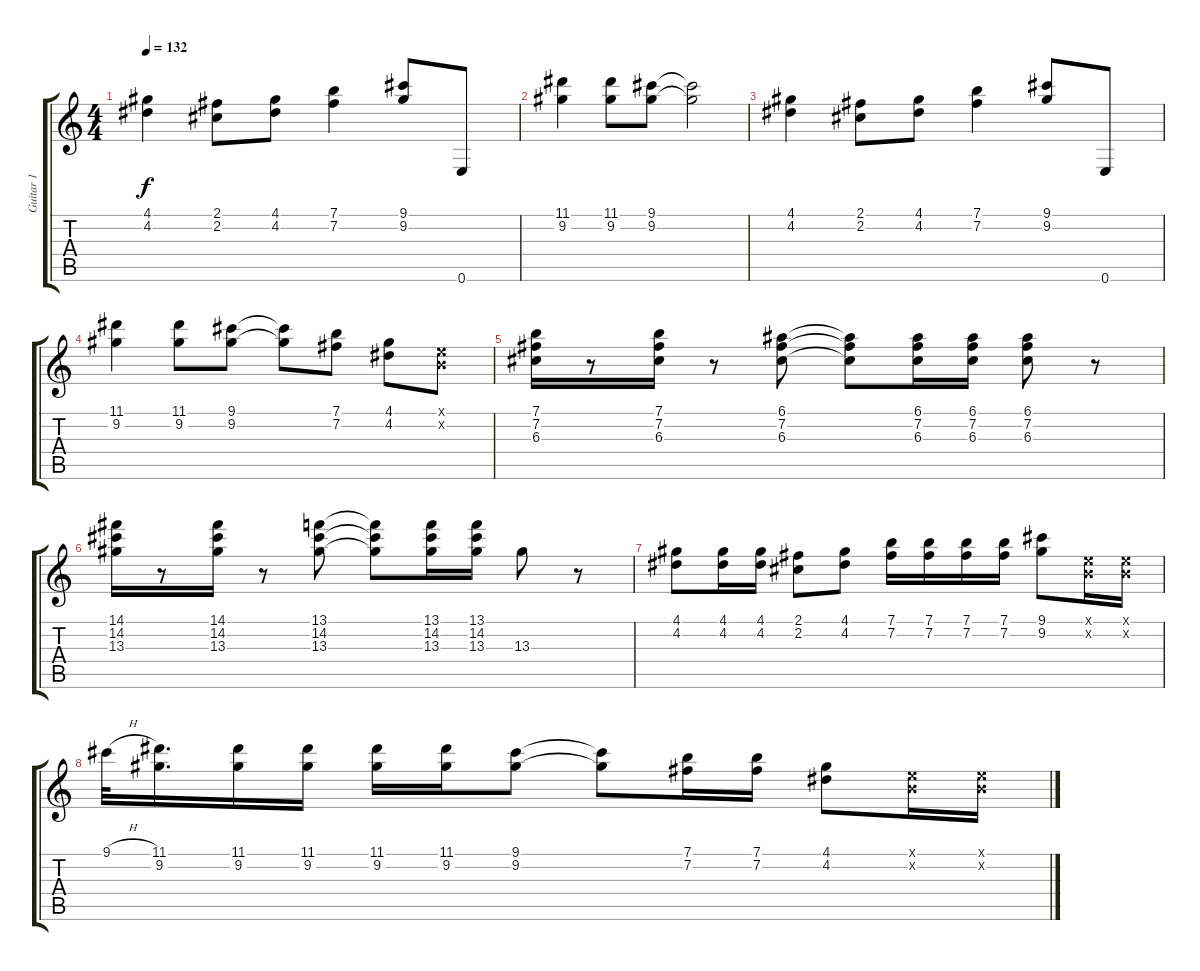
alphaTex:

\track ("Guitar 1" "Guitar 1") {instrument overdrivenguitar}
\staff {score tabs}
\tuning (E4 B3 G3 D3 A2 E2) {hide}
\ts (4 4)
\tempo 132
\clef g2
\ks c
(4.1 4.2).4{dy f} (2.1 2.2).8 (4.1 4.2).8 (7.1 7.2).4 (9.1 9.2).8 0.6.8 |
(11.1 9.2).4 (11.1 9.2).8 (9.1 9.2).8 (9.1{t} 9.2{t}).2 |
(4.1 4.2).4 (2.1 2.2).8 (4.1 4.2).8 (7.1 7.2).4 (9.1 9.2).8 0.6.8 |
(11.1 9.2).4 (11.1 9.2).8 (9.1 9.2).8 (9.1{t} 9.2{t}).8 (7.1 7.2).8 (4.1 4.2).8 (0.1{x} 0.2{x}).8 |
(7.1 7.2 6.3).16 r.8 (7.1 7.2 6.3).16 r.8 (6.1 7.2 6.3).8 (6.1{t} 7.2{t} 6.3{t}).8 (6.1 7.2 6.3).16 (6.1 7.2 6.3).16 (6.1 7.2 6.3).8 r.8 |
(14.1 14.2 13.3).16 r.8 (14.1 14.2 13.3).16 r.8 (13.1 14.2 13.3).8 (13.1{t} 14.2{t} 13.3{t}).8 (13.1 14.2 13.3).16 (13.1 14.2 13.3).16 13.3.8 r.8 |
(4.1 4.2).8 (4.1 4.2).16 (4.1 4.2).16 (2.1 2.2).8 (4.1 4.2).8 (7.1 7.2).16 (7.1 7.2).16 (7.1 7.2).16 (7.1 7.2).16 (9.1 9.2).8 (0.1{x} 0.2{x}).16 (0.1{x} 0.2{x}).16 |
9.1{h}.32 (11.1 9.2).16{d} (11.1 9.2).16 (11.1 9.2).16 (11.1 9.2).16 (11.1 9.2).16 (9.1 9.2).8 (9.1{t} 9.2{t}).8 (7.1 7.2).16 (7.1 7.2).16 (4.1 4.2).8 (0.1{x} 0.2{x}).16 (0.1{x} 0.2{x}).16
